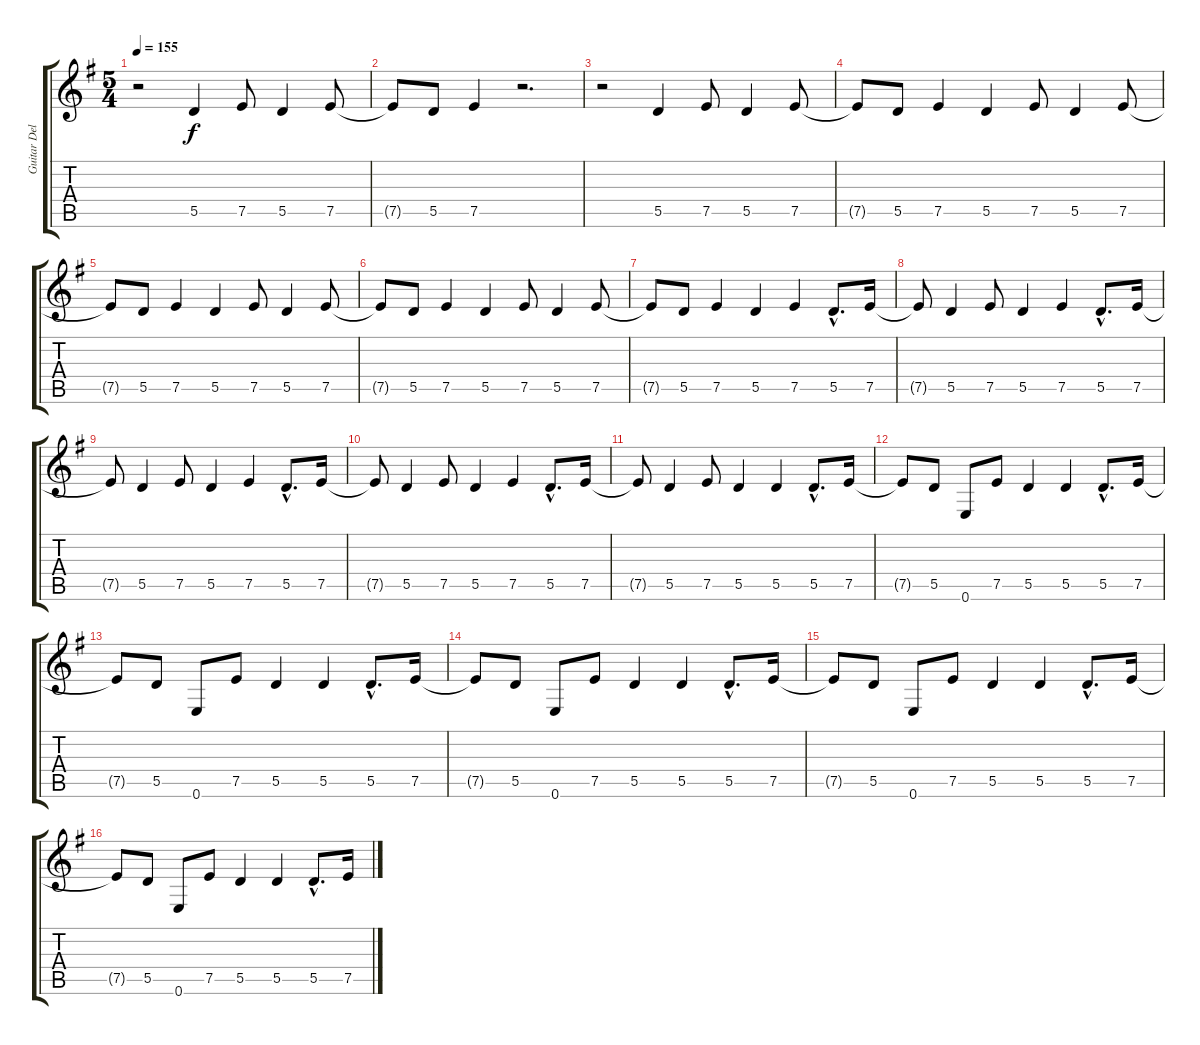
\track ("Guitar Delay" "Guitar Del") {instrument distortionguitar}
\staff {score tabs}
\tuning (E4 B3 G3 D3 A2 E2) {hide}
\ts (5 4)
\tempo 155
\clef g2
\ks g
r.2{dy f} 5.5.4 7.5.8 5.5.4 7.5.8 |
7.5{t}.8 5.5.8 7.5.4 r.2{d} |
r.2 5.5.4 7.5.8 5.5.4 7.5.8 |
7.5{t}.8 5.5.8 7.5.4 5.5.4 7.5.8 5.5.4 7.5.8 |
7.5{t}.8 5.5.8 7.5.4 5.5.4 7.5.8 5.5.4 7.5.8 |
7.5{t}.8 5.5.8 7.5.4 5.5.4 7.5.8 5.5.4 7.5.8 |
7.5{t}.8 5.5.8 7.5.4 5.5.4 7.5.4 5.5{hac}.8{d} 7.5.16 |
7.5{t}.8 5.5.4 7.5.8 5.5.4 7.5.4 5.5{hac}.8{d} 7.5.16 |
7.5{t}.8 5.5.4 7.5.8 5.5.4 7.5.4 5.5{hac}.8{d} 7.5.16 |
7.5{t}.8 5.5.4 7.5.8 5.5.4 7.5.4 5.5{hac}.8{d} 7.5.16 |
7.5{t}.8 5.5.4 7.5.8 5.5.4 5.5.4 5.5{hac}.8{d} 7.5.16 |
7.5{t}.8 5.5.8 0.6.8 7.5.8 5.5.4 5.5.4 5.5{hac}.8{d} 7.5.16 |
7.5{t}.8 5.5.8 0.6.8 7.5.8 5.5.4 5.5.4 5.5{hac}.8{d} 7.5.16 |
7.5{t}.8 5.5.8 0.6.8 7.5.8 5.5.4 5.5.4 5.5{hac}.8{d} 7.5.16 |
7.5{t}.8 5.5.8 0.6.8 7.5.8 5.5.4 5.5.4 5.5{hac}.8{d} 7.5.16 |
7.5{t}.8 5.5.8 0.6.8 7.5.8 5.5.4 5.5.4 5.5{hac}.8{d} 7.5.16
